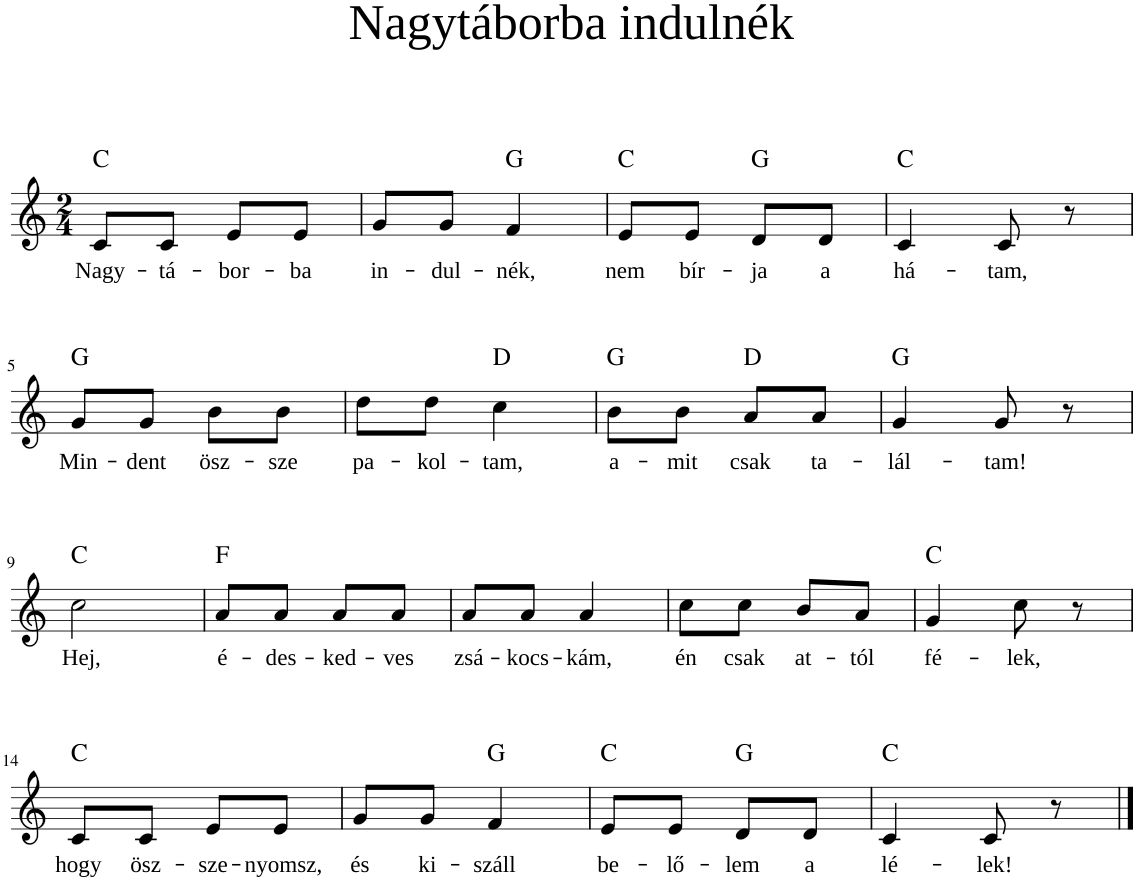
**kern	**text	**harte
*part1	*part1	*part1
*staff1	*staff1	*
*I"Piano	*	*
*I'Pno	*	*
*clefG2	*	*
*k[]	*	*
*M2/4	*	*
=1	=1	=1
!	!LO:LY:b	!LO:H:kt=N.C.
8c/L	Nagy-	N
!	!LO:LY:b	!
8c/J	-tá-	.
!	!LO:LY:b	!
8e/L	-bor-	.
!	!LO:LY:b	!
8e/J	-ba	.
=2	=2	=2
!	!LO:LY:b	!
8g/L	in-	.
!	!LO:LY:b	!
8g/J	-dul-	.
!	!LO:LY:b	!LO:H:kt=N.C.
4f/	-nék,	N
=3	=3	=3
!	!LO:LY:b	!LO:H:kt=N.C.
8e/L	nem	N
!	!LO:LY:b	!
8e/J	bír-	.
!	!LO:LY:b	!LO:H:kt=N.C.
8d/L	-ja	N
!	!LO:LY:b	!
8d/J	a	.
=4	=4	=4
!	!LO:LY:b	!LO:H:kt=N.C.
4c/	há-	N
!	!LO:LY:b	!
8c/	-tam,	.
8r	.	.
!!LO:LB:g=z
=5	=5	=5
!	!LO:LY:b	!LO:H:kt=N.C.
8g/L	Min-	N
!	!LO:LY:b	!
8g/J	-dent	.
!	!LO:LY:b	!
8b\L	ösz-	.
!	!LO:LY:b	!
8b\J	-sze	.
=6	=6	=6
!	!LO:LY:b	!
8dd\L	pa-	.
!	!LO:LY:b	!
8dd\J	-kol-	.
!	!LO:LY:b	!LO:H:kt=N.C.
4cc\	-tam,	N
=7	=7	=7
!	!LO:LY:b	!LO:H:kt=N.C.
8b\L	a-	N
!	!LO:LY:b	!
8b\J	-mit	.
!	!LO:LY:b	!LO:H:kt=N.C.
8a/L	csak	N
!	!LO:LY:b	!
8a/J	ta-	.
=8	=8	=8
!	!LO:LY:b	!LO:H:kt=N.C.
4g/	-lál-	N
!	!LO:LY:b	!
8g/	-tam!	.
8r	.	.
!!LO:LB:g=z
=9	=9	=9
!	!LO:LY:b	!LO:H:kt=N.C.
2cc\	Hej,	N
=10	=10	=10
!	!LO:LY:b	!LO:H:kt=N.C.
8a/L	é-	N
!	!LO:LY:b	!
8a/J	-des-	.
!	!LO:LY:b	!
8a/L	-ked-	.
!	!LO:LY:b	!
8a/J	-ves	.
=11	=11	=11
!	!LO:LY:b	!
8a/L	zsá-	.
!	!LO:LY:b	!
8a/J	-kocs-	.
!	!LO:LY:b	!
4a/	-kám,	.
=12	=12	=12
!	!LO:LY:b	!
8cc\L	én	.
!	!LO:LY:b	!
8cc\J	csak	.
!	!LO:LY:b	!
8b/L	at-	.
!	!LO:LY:b	!
8a/J	-tól	.
=13	=13	=13
!	!LO:LY:b	!LO:H:kt=N.C.
4g/	fé-	N
!	!LO:LY:b	!
8cc\	-lek,	.
8r	.	.
!!LO:LB:g=z
=14	=14	=14
!	!LO:LY:b	!LO:H:kt=N.C.
8c/L	hogy	N
!	!LO:LY:b	!
8c/J	ösz-	.
!	!LO:LY:b	!
8e/L	-sze-	.
!	!LO:LY:b	!
8e/J	-nyomsz,	.
=15	=15	=15
!	!LO:LY:b	!
8g/L	és	.
!	!LO:LY:b	!
8g/J	ki-	.
!	!LO:LY:b	!LO:H:kt=N.C.
4f/	-száll	N
=16	=16	=16
!	!LO:LY:b	!LO:H:kt=N.C.
8e/L	be-	N
!	!LO:LY:b	!
8e/J	-lő-	.
!	!LO:LY:b	!LO:H:kt=N.C.
8d/L	-lem	N
!	!LO:LY:b	!
8d/J	a	.
=17	=17	=17
!	!LO:LY:b	!LO:H:kt=N.C.
4c/	lé-	N
!	!LO:LY:b	!
8c/	-lek!	.
8r	.	.
==	==	==
*-	*-	*-
